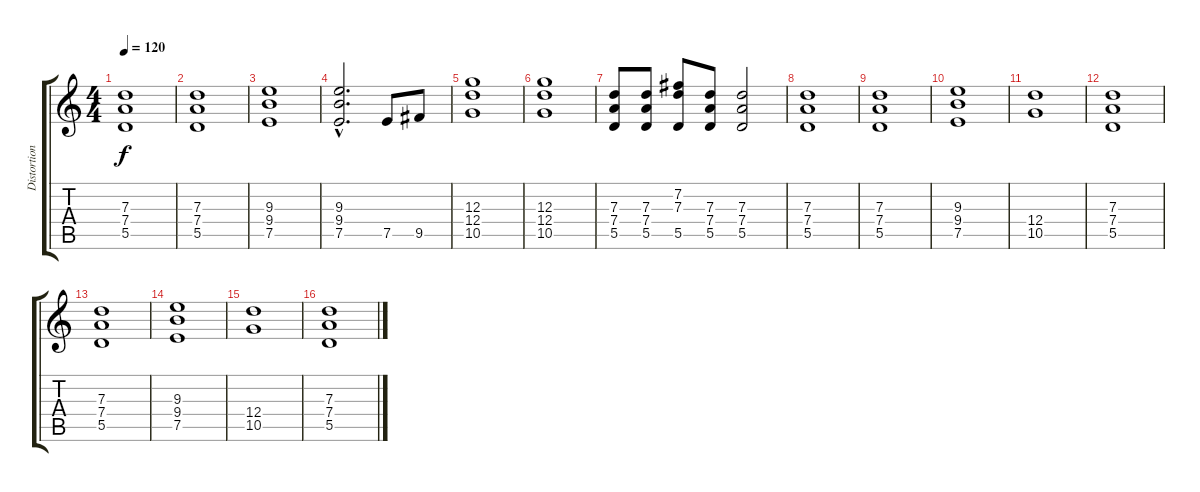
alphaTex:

\track ("Distortion" "Distortion") {instrument distortionguitar}
\staff {score tabs}
\tuning (E4 B3 G3 D3 A2 E2) {hide}
\ts (4 4)
\tempo 120
\clef g2
\ks c
(7.3 7.4 5.5).1{dy f instrument distortionguitar} |
(7.3 7.4 5.5).1 |
(9.3 9.4 7.5).1 |
(9.3{hac} 9.4{hac} 7.5{hac}).2{d} 7.5.8 9.5.8 |
(12.3 12.4 10.5).1 |
(12.3 12.4 10.5).1 |
(7.3 7.4 5.5).8 (7.3 7.4 5.5).8 (7.2 7.3 5.5).8 (7.3 7.4 5.5).8 (7.3 7.4 5.5).2 |
(7.3 7.4 5.5).1 |
(7.3 7.4 5.5).1 |
(9.3 9.4 7.5).1 |
(12.4 10.5).1 |
(7.3 7.4 5.5).1 |
(7.3 7.4 5.5).1 |
(9.3 9.4 7.5).1 |
(12.4 10.5).1 |
(7.3 7.4 5.5).1
